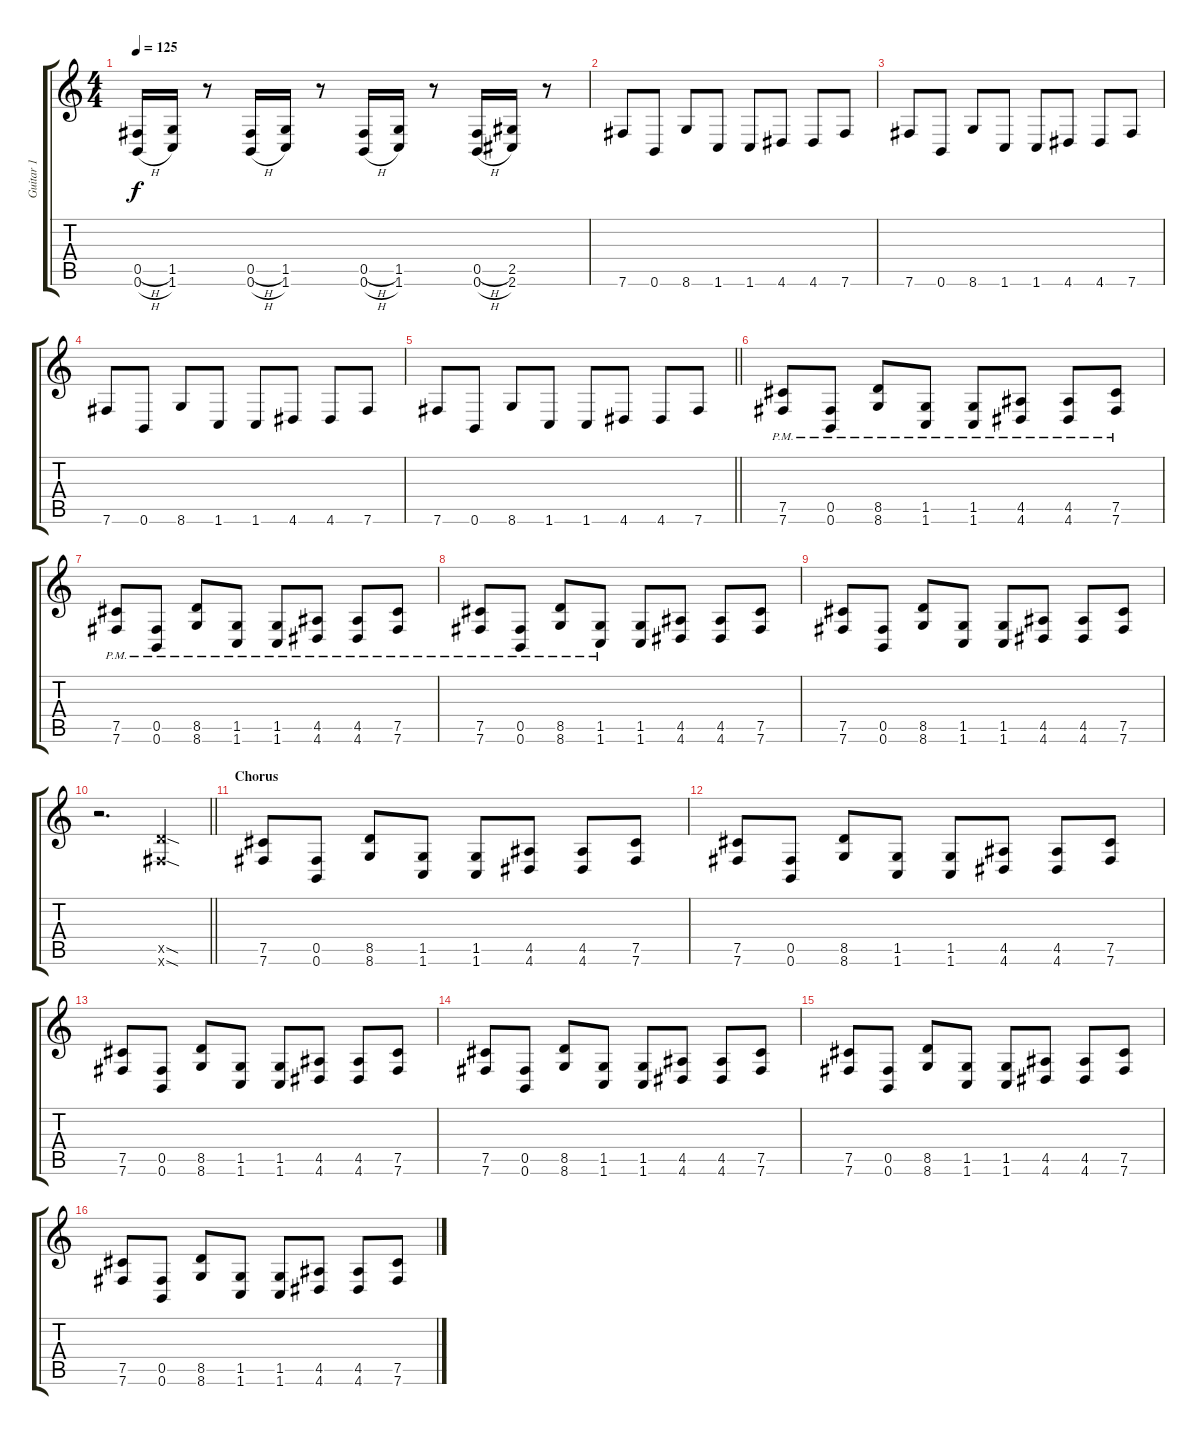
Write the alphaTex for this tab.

\track ("Guitar 1" "Guitar 1") {instrument distortionguitar}
\staff {score tabs}
\tuning (Db4 Ab3 E3 B2 Gb2 B1) {hide}
\ts (4 4)
\tempo 125
\clef g2
\ks c
(0.5{h} 0.6{h}).16{dy f} (1.5 1.6).16 r.8 (0.5{h} 0.6{h}).16 (1.5 1.6).16 r.8 (0.5{h} 0.6{h}).16 (1.5 1.6).16 r.8 (0.5{h} 0.6{h}).16 (2.5 2.6).16 r.8 |
7.6.8 0.6.8 8.6.8 1.6.8 1.6.8 4.6.8 4.6.8 7.6.8 |
7.6.8 0.6.8 8.6.8 1.6.8 1.6.8 4.6.8 4.6.8 7.6.8 |
7.6.8 0.6.8 8.6.8 1.6.8 1.6.8 4.6.8 4.6.8 7.6.8 |
\barLineRight lightlight
7.6.8 0.6.8 8.6.8 1.6.8 1.6.8 4.6.8 4.6.8 7.6.8 |
(7.5{pm} 7.6{pm}).8 (0.5{pm} 0.6{pm}).8 (8.5{pm} 8.6{pm}).8 (1.5{pm} 1.6{pm}).8 (1.5{pm} 1.6{pm}).8 (4.5{pm} 4.6{pm}).8 (4.5{pm} 4.6{pm}).8 (7.5{pm} 7.6{pm}).8 |
(7.5{pm} 7.6{pm}).8 (0.5{pm} 0.6{pm}).8 (8.5{pm} 8.6{pm}).8 (1.5{pm} 1.6{pm}).8 (1.5{pm} 1.6{pm}).8 (4.5{pm} 4.6{pm}).8 (4.5{pm} 4.6{pm}).8 (7.5{pm} 7.6{pm}).8 |
(7.5{pm} 7.6{pm}).8 (0.5{pm} 0.6{pm}).8 (8.5{pm} 8.6{pm}).8 (1.5{pm} 1.6{pm}).8 (1.5 1.6).8 (4.5 4.6).8 (4.5 4.6).8 (7.5 7.6).8 |
(7.5 7.6).8 (0.5 0.6).8 (8.5 8.6).8 (1.5 1.6).8 (1.5 1.6).8 (4.5 4.6).8 (4.5 4.6).8 (7.5 7.6).8 |
\barLineRight lightlight
r.2{d} (0.5{sod x} 15.6{sod x}).4 |
\section ("" "Chorus")
(7.5 7.6).8 (0.5 0.6).8 (8.5 8.6).8 (1.5 1.6).8 (1.5 1.6).8 (4.5 4.6).8 (4.5 4.6).8 (7.5 7.6).8 |
(7.5 7.6).8 (0.5 0.6).8 (8.5 8.6).8 (1.5 1.6).8 (1.5 1.6).8 (4.5 4.6).8 (4.5 4.6).8 (7.5 7.6).8 |
(7.5 7.6).8 (0.5 0.6).8 (8.5 8.6).8 (1.5 1.6).8 (1.5 1.6).8 (4.5 4.6).8 (4.5 4.6).8 (7.5 7.6).8 |
(7.5 7.6).8 (0.5 0.6).8 (8.5 8.6).8 (1.5 1.6).8 (1.5 1.6).8 (4.5 4.6).8 (4.5 4.6).8 (7.5 7.6).8 |
(7.5 7.6).8 (0.5 0.6).8 (8.5 8.6).8 (1.5 1.6).8 (1.5 1.6).8 (4.5 4.6).8 (4.5 4.6).8 (7.5 7.6).8 |
(7.5 7.6).8 (0.5 0.6).8 (8.5 8.6).8 (1.5 1.6).8 (1.5 1.6).8 (4.5 4.6).8 (4.5 4.6).8 (7.5 7.6).8
